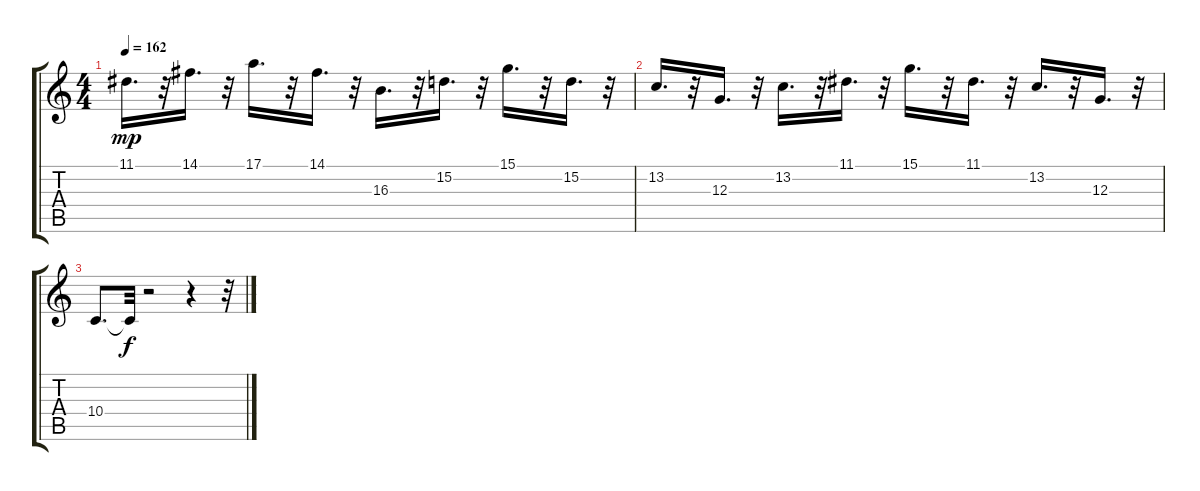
\track "" {instrument stringensemble1}
\staff {score tabs}
\tuning (E4 B3 G3 D3 A2 E2) {hide}
\ts (4 4)
\tempo 162
\clef g2
\ks c
11.1.16{d dy mp} r.32 14.1.16{d} r.32 17.1.16{d} r.32 14.1.16{d} r.32 16.3.16{d} r.32 15.2.16{d} r.32 15.1.16{d} r.32 15.2.16{d} r.32 |
13.2.16{d} r.32 12.3.16{d} r.32 13.2.16{d} r.32 11.1.16{d} r.32 15.1.16{d} r.32 11.1.16{d} r.32 13.2.16{d} r.32 12.3.16{d} r.32 |
10.4.8{d} 10.4{t}.32{dy f} r.2 r.4 r.32
